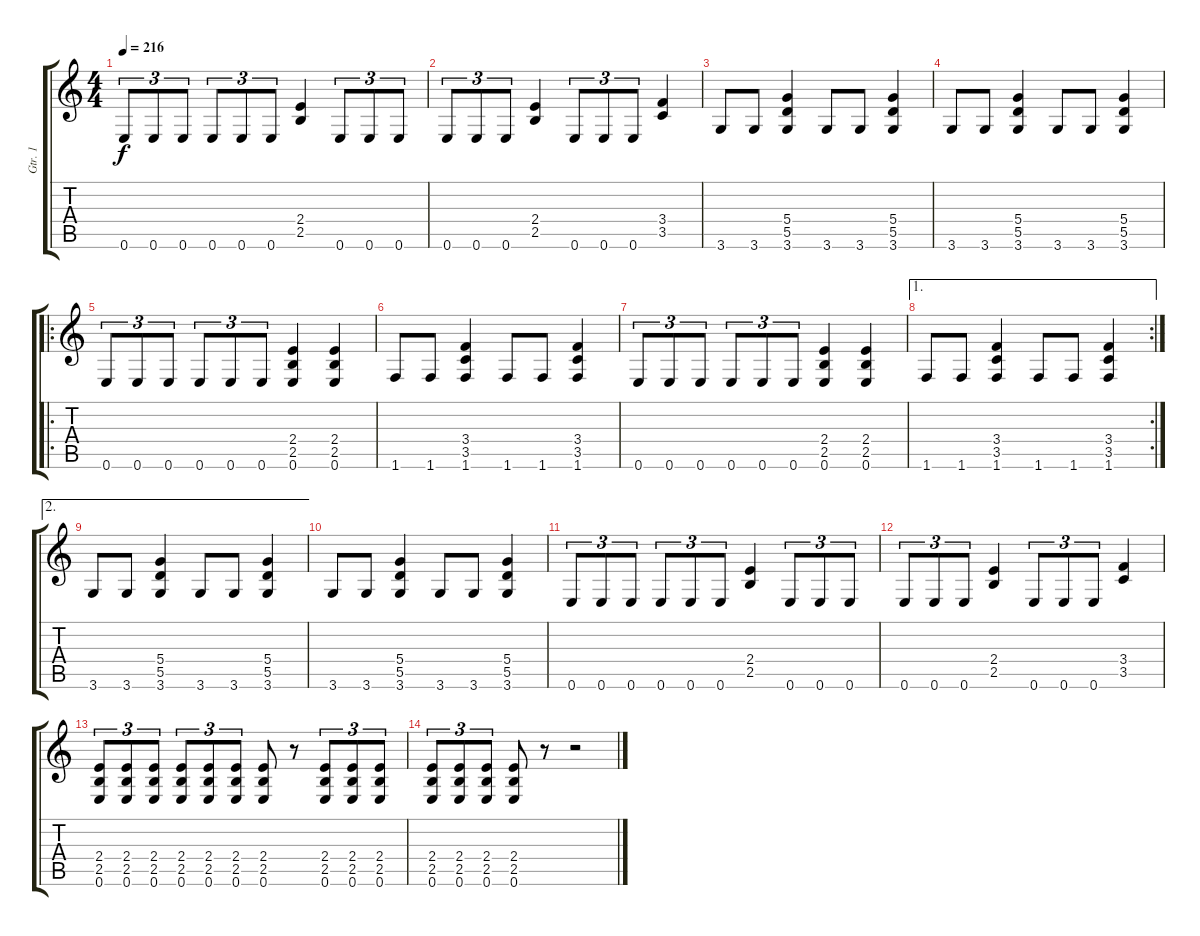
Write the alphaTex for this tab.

\track ("Gtr. 1" "Gtr. 1") {instrument distortionguitar}
\staff {score tabs}
\tuning (E4 B3 G3 D3 A2 E2) {hide}
\ts (4 4)
\tempo 216
\clef g2
\ks c
0.6.8{tu (3 2) dy f} 0.6.8{tu (3 2)} 0.6.8{tu (3 2)} 0.6.8{tu (3 2)} 0.6.8{tu (3 2)} 0.6.8{tu (3 2)} (2.4 2.5).4 0.6.8{tu (3 2)} 0.6.8{tu (3 2)} 0.6.8{tu (3 2)} |
0.6.8{tu (3 2)} 0.6.8{tu (3 2)} 0.6.8{tu (3 2)} (2.4 2.5).4 0.6.8{tu (3 2)} 0.6.8{tu (3 2)} 0.6.8{tu (3 2)} (3.4 3.5).4 |
3.6.8 3.6.8 (5.4 5.5 3.6).4 3.6.8 3.6.8 (5.4 5.5 3.6).4 |
3.6.8 3.6.8 (5.4 5.5 3.6).4 3.6.8 3.6.8 (5.4 5.5 3.6).4 |
\ro
0.6.8{tu (3 2)} 0.6.8{tu (3 2)} 0.6.8{tu (3 2)} 0.6.8{tu (3 2)} 0.6.8{tu (3 2)} 0.6.8{tu (3 2)} (2.4 2.5 0.6).4 (2.4 2.5 0.6).4 |
1.6.8 1.6.8 (3.4 3.5 1.6).4 1.6.8 1.6.8 (3.4 3.5 1.6).4 |
0.6.8{tu (3 2)} 0.6.8{tu (3 2)} 0.6.8{tu (3 2)} 0.6.8{tu (3 2)} 0.6.8{tu (3 2)} 0.6.8{tu (3 2)} (2.4 2.5 0.6).4 (2.4 2.5 0.6).4 |
\ae 1
\rc 2
1.6.8 1.6.8 (3.4 3.5 1.6).4 1.6.8 1.6.8 (3.4 3.5 1.6).4 |
\ae 2
3.6.8 3.6.8 (5.4 5.5 3.6).4 3.6.8 3.6.8 (5.4 5.5 3.6).4 |
3.6.8 3.6.8 (5.4 5.5 3.6).4 3.6.8 3.6.8 (5.4 5.5 3.6).4 |
0.6.8{tu (3 2)} 0.6.8{tu (3 2)} 0.6.8{tu (3 2)} 0.6.8{tu (3 2)} 0.6.8{tu (3 2)} 0.6.8{tu (3 2)} (2.4 2.5).4 0.6.8{tu (3 2)} 0.6.8{tu (3 2)} 0.6.8{tu (3 2)} |
0.6.8{tu (3 2)} 0.6.8{tu (3 2)} 0.6.8{tu (3 2)} (2.4 2.5).4 0.6.8{tu (3 2)} 0.6.8{tu (3 2)} 0.6.8{tu (3 2)} (3.4 3.5).4 |
(2.4 2.5 0.6).8{tu (3 2)} (2.4 2.5 0.6).8{tu (3 2)} (2.4 2.5 0.6).8{tu (3 2)} (2.4 2.5 0.6).8{tu (3 2)} (2.4 2.5 0.6).8{tu (3 2)} (2.4 2.5 0.6).8{tu (3 2)} (2.4 2.5 0.6).8 r.8 (2.4 2.5 0.6).8{tu (3 2)} (2.4 2.5 0.6).8{tu (3 2)} (2.4 2.5 0.6).8{tu (3 2)} |
(2.4 2.5 0.6).8{tu (3 2)} (2.4 2.5 0.6).8{tu (3 2)} (2.4 2.5 0.6).8{tu (3 2)} (2.4 2.5 0.6).8 r.8 r.2
